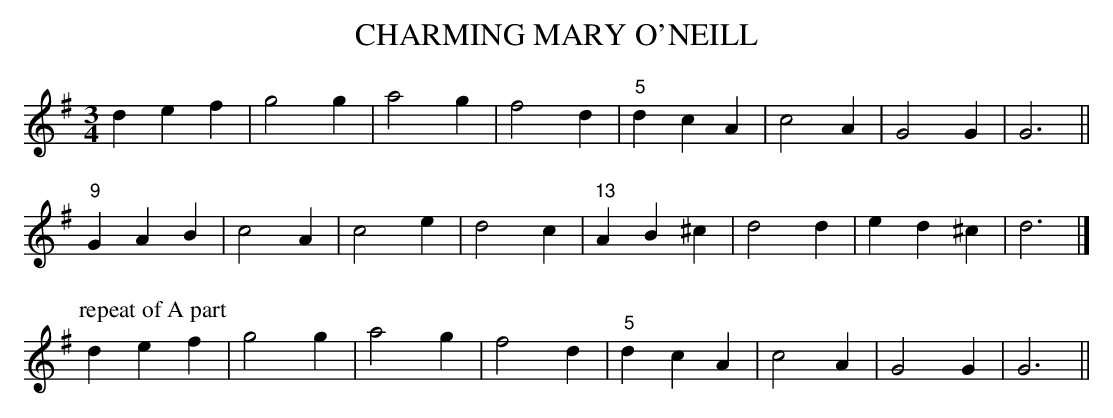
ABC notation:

X:1
T:CHARMING MARY O'NEILL
Y:"tenderly"
M:3/4
L:1/8
K:G
d2e2f2|g4g2|a4g2|f4d2|"5"d2c2A2|c4A2|G4G2|G6||
"9"G2A2B2|c4A2|c4e2|d4c2|"13"A2B2^c2|d4d2|e2d2^c2|d6|]
P:repeat of A part
d2e2f2|g4g2|a4g2|f4d2|"5"d2c2A2|c4A2|G4G2|G6||
